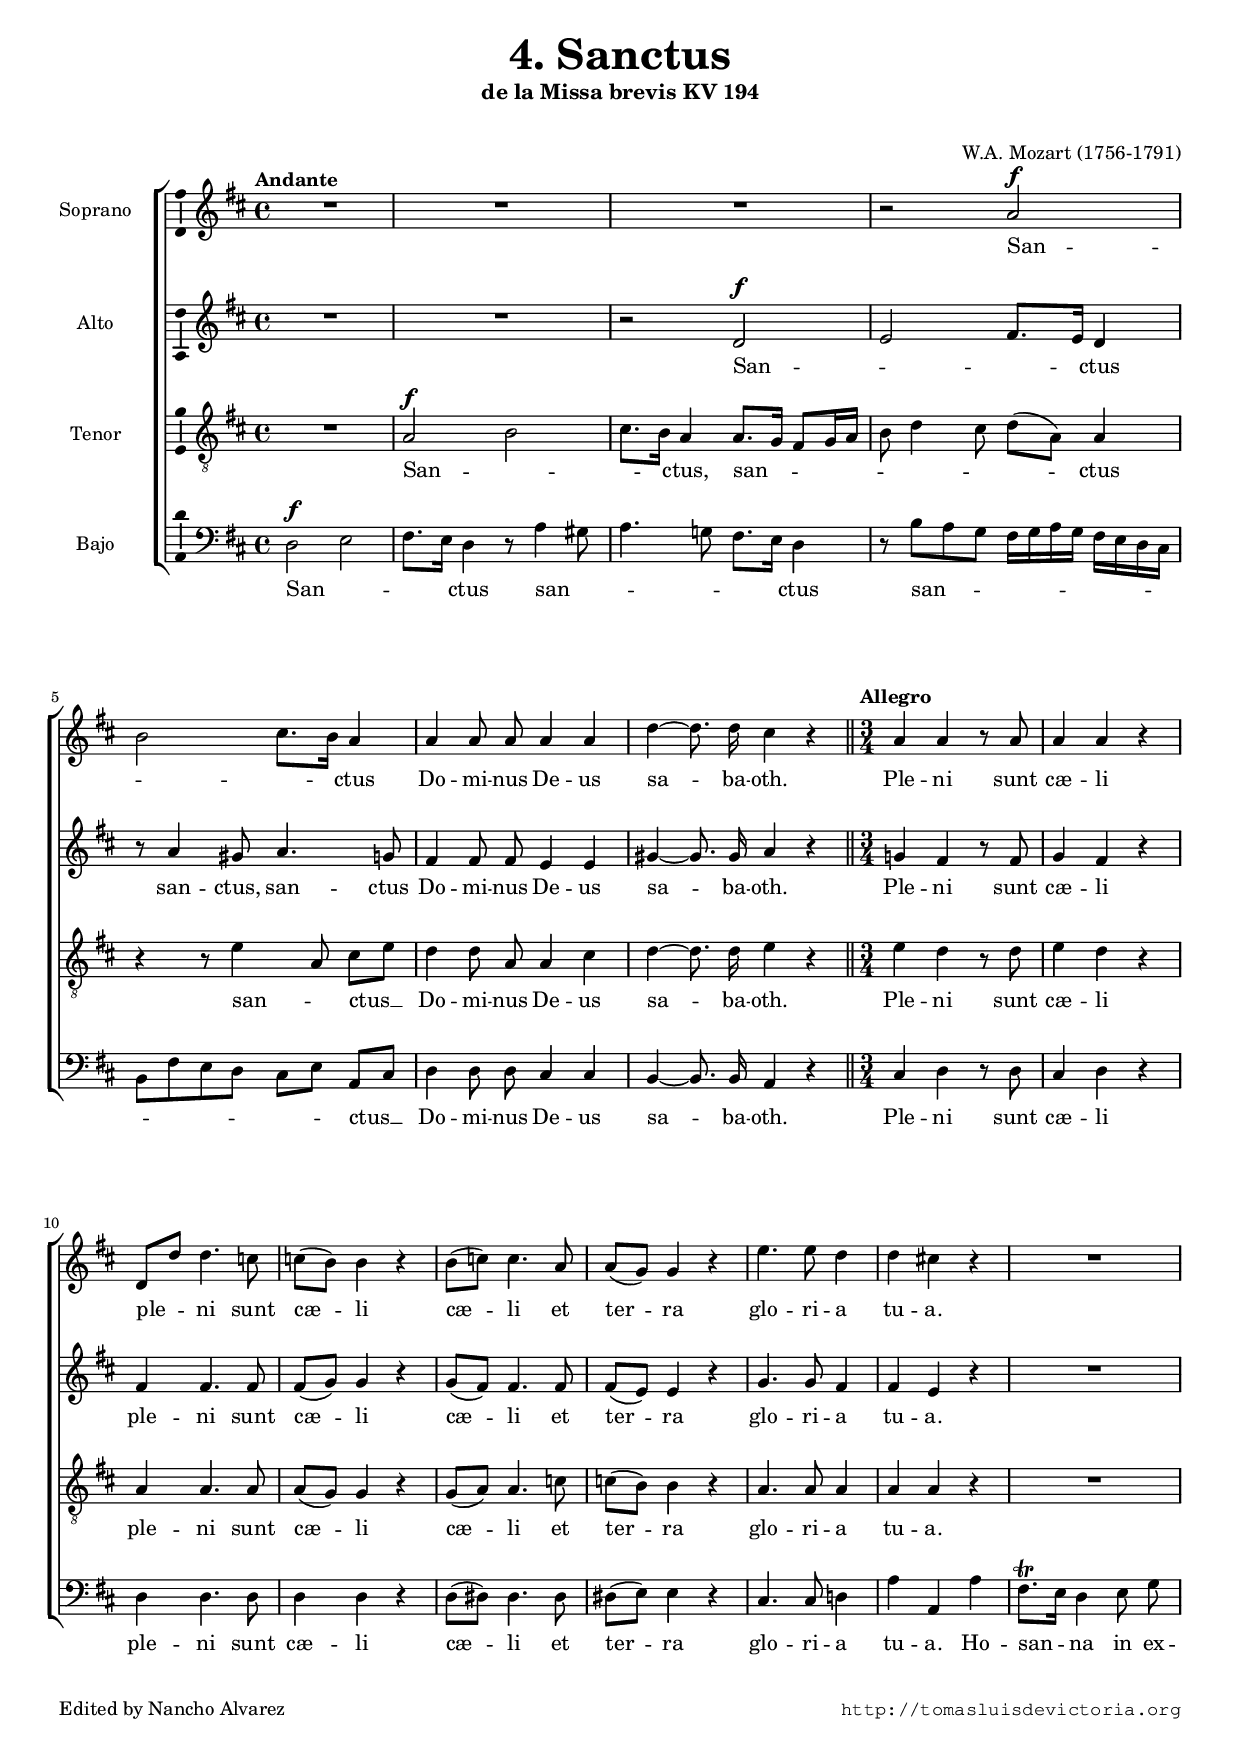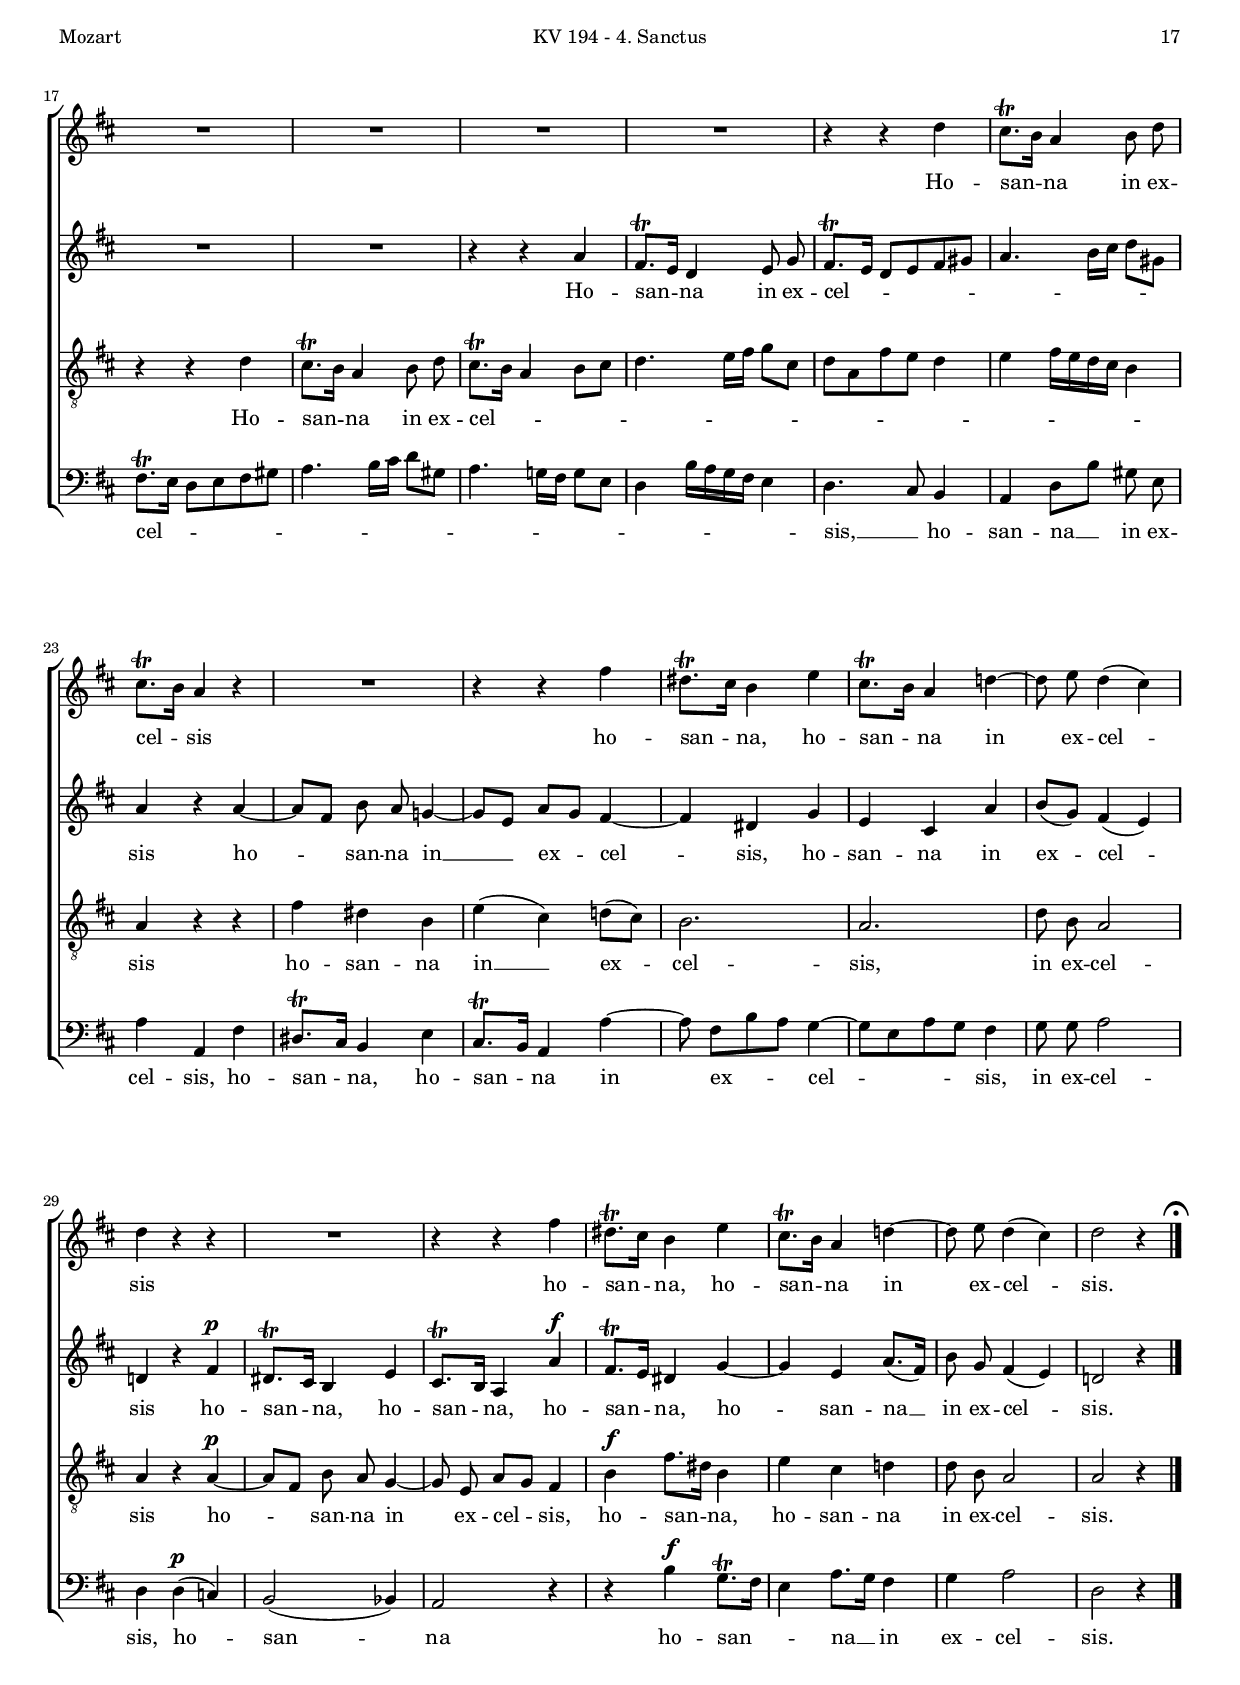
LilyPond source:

\version "2.18.0"

#(set-default-paper-size "a4")
#(set-global-staff-size 16.5)
#(ly:set-option 'point-and-click #f)
%mobile -s15.5 -i1.5

ss=\once \set suggestAccidentals = ##t
cresc=\markup{\italic "cresc."}
dim=\markup{\italic "dim."}
rit=\markup{\italic "rit."}
italicas=\override LyricText.font-shape = #'italic
rectas=\override LyricText.font-shape = #'upright


htitle="KV 194 - 4. Sanctus"
hcomposer="Mozart"

\header {
	title=\markup{\fontsize #3 "4. Sanctus" }
	subtitle=\markup{"de la Missa brevis KV 194"}
	subsubtitle=" "
        composer="W.A. Mozart (1756-1791)"
        pdfauthor=\composer
	%opus="(-)"
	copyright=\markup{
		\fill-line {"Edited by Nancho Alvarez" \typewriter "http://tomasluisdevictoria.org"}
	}
%	tagline=""
}

global={\key d \major \time 4/4 \skip 1*7 \bar "||" \time 3/4
	\skip 1*3/4*28 \bar "|."
	\override Score.RehearsalMark.break-visibility = #begin-of-line-invisible
	\mark \markup {\smaller \musicglyph #"scripts.ufermata" }
}


cantus=\relative c''{
	\tempo \markup{"Andante"}
	R1*3
	r2 a2^\f
	b cis8.[ b16] a4
	a4 a8 a a4 a
	d4 ~ d8. d16 cis4 r4
	\tempo \markup{"Allegro"}
	a4 a r8 a 
	a4 a r
	d,8[ d'] d4. c8
	c8[( b]) b4 r
	b8[( c]) c4. a8
	a8[( g]) g4 r
	e'4. e8 d4 
	d cis! r
	R1*3/4*5
	r4 r d
	cis8.^\trill[ b16] a4 b8 d
	cis8.^\trill[ b16] a4 r
	R1*3/4
	r4 r fis'
	dis8.^\trill[ cis16] b4 e
	cis8.^\trill[ b16] a4 d! ~
	d8 e d4( cis)
	d4 r r
	R1*3/4
	r4 r fis 
	dis8.^\trill[ cis16] b4 e
	cis8.^\trill[ b16] a4 d! ~
	d8 e d4( cis) 
	d2 r4
}

altus=\relative c'{
	R1*2
	r2 d^\f
	e fis8.[ e16] d4
	r8 a'4 gis8 a4. g8
	fis4 fis8 fis e4 e
	gis4 ~ gis8. gis16 a4 r
	g!4 fis r8 fis
	g4 fis r
	fis fis4. fis8
	fis8[( g]) g4 r
	g8[( fis]) fis4. fis8
	fis8[( e)] e4 r
	g4. g8 fis4
	fis e r
	R1*3/4*3
	r4 r a
	fis8.^\trill[ e16] d4 e8 g
	fis8.^\trill[ e16] d8[ e fis gis]
	a4. b16[ cis] d8[ gis,]
	a4 r a ~
	a8[ fis] b8 a g!4 ~
	g8[ e] a[ g] fis4 ~
	fis dis g
	e cis a'
	b8[( g]) fis4( e)
	d! r fis^\p
	dis8.^\trill[ cis16] b4 e
	cis8.^\trill[ b16] a4 a'^\f
	fis8.^\trill[ e16] dis4 g4 ~
	g e
	a8.[( fis16]) b8 g fis4( e)
	d!2 r4
}

tenor=\relative c'{
	R1
	a2^\f b
	cis8.[ b16] a4 a8.[ g16] fis8[ g16 a]
	b8 d4 cis8 d8[( a)] a4
	r4 r8 e'4 a,8 cis8[ e]
	d4 d8 a a4 cis
	d4 ~ d8. d16 e4 r
	e4 d r8 d
	e4 d r
	a4 a4. a8
	a8[( g)] g4 r
	g8[( a]) a4. c8
	c8[( b]) b4 r
	a4. a8 a4
	a a r
	R1*3/4
	r4 r d
	cis8.^\trill[ b16] a4 b8 d
	cis8.^\trill[ b16] a4 b8[ cis]
	d4. e16[ fis] g8[ cis,]
	d8[ a fis' e] d4
	e fis16[ e d cis] b4
	a4 r r
	fis' dis b 
	e( cis) d!8[( cis])
	b2.
	a
	d8 b a2
	a4 r a^\p ~
	a8[ fis] b8 a g4 ~
	g8 e a8[ g] fis4
	b^\f fis'8.[ dis16] b4
	e cis d!
	d8 b a2
	a2 r4
}

bassus=\relative c{
	d2^\f e
	fis8.[ e16] d4 r8 a'4 gis8
	a4. g!8 fis8.[ e16] d4
	r8 b'[ a g] fis16[ g a g] fis[ e d cis]
	b8[ fis' e d] cis[ e] a,[ cis]
	d4 d8 d cis4 cis
	b4 ~ b8. b16 a4 r
	cis4 d r8 d 
	cis4 d r
	d4 d4. d8
	d4 d r
	d8[( dis]) dis4. dis8
	dis8[( e]) e4 r
	cis4. cis8 d!4
	a'4 a, a'
	fis8.^\trill[ e16] d4 e8 g
	fis8.^\trill[ e16] d8[ e fis gis]
	a4. b16[ cis] d8[ gis,]
	a4. g!16[ fis] g8[ e]
	d4 b'16[ a g fis] e4
	d4. cis8 b4
	a d8[ b'] gis e
	a4 a, fis'
	dis8.^\trill[ cis16] b4 e
	cis8.^\trill[ b16] a4 a' ~
	a8 fis[ b a] g4 ~
	g8[ e a g] fis4
	g8 g a2
	d,4 d^\p( c)
	b2( bes4)
	a2 r4
	r b'^\f g8.^\trill[ fis16] e4
	a8.[ g16] fis4
	g a2
	d,2 r4
}


textocantus=\lyricmode{
San -- _ _ ctus
Do -- mi -- nus De -- us sa -- ba -- oth.
Ple -- ni sunt cæ -- li
ple -- ni sunt cæ -- li
cæ -- li et ter -- ra
glo -- ri -- a tu -- a.
Ho -- san -- na in ex -- cel -- sis
ho -- san -- na,
ho -- san -- na in ex -- cel -- sis
ho -- san -- na,
ho -- san -- na in ex -- cel -- sis.
}

textoaltus=\lyricmode{
San -- _ _ ctus
san -- ctus, san -- ctus Do -- mi -- nus De -- us sa -- ba -- oth.
Ple -- ni sunt cæ -- li
ple -- ni sunt cæ -- li
cæ -- li et ter -- ra
glo -- ri -- a tu -- a.
Ho -- san -- na in ex -- cel -- _ _ _ _ sis
ho -- san -- na in __ ex -- cel -- sis,
ho -- san -- na in ex -- cel -- sis
ho -- san -- na,
ho -- san -- na,
ho -- san -- na,
ho -- san -- na __ in ex -- cel -- sis.
}

textotenor=\lyricmode{
San -- _ _ ctus,
san -- _ _ _ _ _ ctus
san -- _ ctus __ Do -- mi -- nus De -- us sa -- ba -- oth.
Ple -- ni sunt cæ -- li
ple -- ni sunt cæ -- li
cæ -- li et ter -- ra
glo -- ri -- a tu -- a.
Ho -- san -- na in ex -- cel -- _ _ _ _ _ _ _ _ _ _ sis
ho -- san -- na in __ ex -- cel -- sis,
in ex -- cel -- sis
ho -- san -- na in ex -- cel -- sis,
ho -- san -- na,
ho -- san -- na
in ex -- cel -- sis.
}

textobassus=\lyricmode{
San -- _ _ ctus
san -- _ _ _ _ ctus
san -- _ _ _ _ ctus __
Do -- mi -- nus De -- us sa -- ba -- oth.
Ple -- ni sunt cæ -- li
ple -- ni sunt cæ -- li
cæ -- li et ter -- ra
glo -- ri -- a tu -- a.
Ho -- san -- na in ex -- cel -- _ _ _ _ _ _ _ _ _ _ sis, __ _
ho -- san -- na __ in ex -- cel -- sis,
ho -- san -- na,
ho -- san -- na
in ex -- cel -- sis,
in ex -- cel -- sis,
ho -- san -- na
ho -- san -- _ na __ in ex -- cel -- sis.
}


violin=\relative c'{
	\set autoBeaming = ##t
	d16^\f fis8 a fis d16 cis e8 g e cis16
	fis d8 fis a d b fis' e d16
	cis e8 b16 a e'8 g,16 fis a8 e16 d d'8 fis,16
	e b'8 g e g16 fis a8 cis,16 d fis8 d'16 ~
	d b8 fis' e d16 cis e8 b16 a a'8 g16
	fis a,8 fis16 d a''8 fis16 e e,8 cis16 a e''8 cis16
	d d,8 b16 gis b''8 d,16
	cis cis8 d e fis16
	<g a,>4 <fis a,>8 d,16 e fis8 a
	<g' a,>4 <fis a,>8 d,16 e fis8 a
	d,8( d') d4. c8
	c( b) b16( a b c) b8 b
	b( c) c-! c-! c( a)
	a( g) g g g g
	g g' g g fis fis
	<fis a,>4 <e a,> r
	R1*3/4*5
	r4 r d
	cis8.^\trill b16 a4 b8 d
	cis8.^\trill b16 a4 r
	r8 b'( b,) b-! b4
	r8 a'( a,) a-! fis'4
	dis8.^\trill cis16 b4 e
	cis8.^\trill b16 a4 d! ~
	d8 e d d cis cis
	d4 r r
	R1*3/4
	r4 r a' ~
	a8 fis( dis fis) g4 ~
	g8 e( cis e) a( d,!)
	b( e) d d cis cis
	d2 r4
}

violindos=\relative c'{
	\set autoBeaming = ##t
	d16^\f fis8 a fis d16 cis e8 g e cis16
	fis d8 fis a d b fis' e d16
	cis e8 b16 a e'8 g,16 fis a8 e16 d d'8 fis,16
	e b'8 g e g16 fis a8 cis,16 d fis8 d'16 ~
	d b8 fis' e d16 cis e8 b16 a a'8 g16
	fis a,8 fis16 d a''8 fis16 e e,8 cis16 a e''8 cis16
	d d,8 b16 gis b''8 d,16
	cis a8 b cis d16
	<e a,>4 d8 d,16 e fis8 a
	<e' a,>4 d8 d,16 e fis8 a
	d,( fis) fis4. a8
	fis8( g) g16( fis g a) g8 g
	g( a) a-! a-! a( fis)
	fis( e) e8 b4( bes8)
	a8 e'' e e d d
	d4 cis r
	R1*3/4*3
	r4 r4 a
	fis8.^\trill e16 d4 e8 g
	fis8.^\trill e16 d8 e fis gis
	a4. b16 cis d8 gis,
	a4 r a ~
	a8 fis b a g!4 ~
	g8 e a g fis4
	r8 b( b,) b-! b4
	r8 a'( a,) a-! a4
	b8 g' fis fis e e
	d4 r r
	R1*3/4
	r4 r fis'
	dis8.^\trill cis16 b4 e
	cis8.^\trill b16 a8( cis) d!( a)
	b( g) fis fis e e
	d2 r4
}

cello=\relative c{
	\set autoBeaming = ##t
	r8 d^\f fis d r a cis a
	r d fis d b d e e,
	a g' e cis d a' b fis
	g e a a,
	d a d fis16 e
	d8 b e e, a a' a, a'
	d, d d d cis cis cis cis
	b b b b a4 r
	cis4 d8 d16-! e-! fis8-! d-!
	cis4 d8 d16-! e-! fis8-! a-!
	d,8 d d d d d
	d d d d d d
	d( dis) dis dis dis dis
	dis( e) e e d d
	cis cis cis cis d d
	a'4 a, a' % desde este la hasta el divisi, todas las notas tienen -!, yo no se lo pongo
	fis8.^\trill e16 d4 e8 g
	fis8.^\trill e16
	<<{s4 d'4 cis8.^\trill[ b16] a4 b8[ d] cis8.^\trill[ b16] a4 } \\
	  {d,8[ e fis8 gis] a4. b16[ cis] d8[ gis,] a4. g!16[ fis]} >>
	  g8 e
	d4 b'16 a g fis e4
	d4. cis8 b4
	a d8 b' gis e
	a4 a, fis'
	dis8.^\trill cis16 b4 e
	cis8.^\trill b16 a4 a' ~
	a8 fis b a g4 ~
	g8 e a g fis4
	g a a,
	d d^\p( c)
	b2( bes4)
	a2 r4
	r b'^\f g8.^\trill fis16
	e4 a8. g16 fis4
	g a a,
	d2 r4
}


\score {
	%<<
\new ChoirStaff<<

	\new Staff <<\global
	\new Voice="v1" {
		\set Staff.instrumentName="Soprano " 
		\clef "treble"
		\cantus }
	\new Lyrics \lyricsto "v1" {\textocantus }
	>>

	
	\new Staff << \global
	\new Voice="v2" {
		\set Staff.instrumentName="Alto "
		\clef "treble" 
		\altus}
	\new Lyrics \lyricsto "v2" {\textoaltus }
	>>

	
	\new Staff <<\global
	\new Voice="v3" {
		\set Staff.instrumentName="Tenor "
		\clef "G_8"
		\tenor }
	\new Lyrics \lyricsto "v3" {\textotenor }
	>>
	

	\new Staff <<\global
	\new Voice="v4" {
		\set Staff.instrumentName="Bajo "
		\clef "bass" 
		\bassus }
	\new Lyrics \lyricsto "v4" {\textobassus }
	>>
	
>>

%{
	\new Staff <<\global
	\new Voice="v5" {
		\set Staff.instrumentName="Violin I " 
		\clef "treble"
		\violin }
	>>
	
	\new Staff <<\global
	\new Voice="v6" {
		\set Staff.instrumentName="Violin II " 
		\clef "treble"
		\violindos }
	>>
	
	\new Staff <<\global
	\new Voice="v7" {
		\set Staff.instrumentName="Cello " 
		\clef "bass"
		\cello }
	>>
>>
%}

\layout{ 
	\context {\Lyrics 
		\override VerticalAxisGroup.staff-affinity = #UP
		\override VerticalAxisGroup.nonstaff-relatedstaff-spacing =
			#'((basic-distance . 0) (minimum-distance . 0) (padding . 1))
		\override LyricText.font-size = #1.2
		\override LyricHyphen.minimum-distance = #0.5
	}
	\context {\Score 
		tempoHideNote = ##t
		\override BarNumber.padding = #2 
	}
	\context {\Voice 
		%melismaBusyProperties = #'()
		autoBeaming = ##f
	}
	\context {\Staff 
                %\RemoveEmptyStaves
                %\override VerticalAxisGroup.remove-first = ##t
		\override VerticalAxisGroup.staff-staff-spacing =
			#'((basic-distance . 11) (minimum-distance . 0) (padding . 1))
		\consists Ambitus_engraver 
		\override LigatureBracket.padding = #1
	}
}

%\midi { \mtempo }

}


\paper{
	evenHeaderMarkup=\markup  \fill-line { \fromproperty #'page:page-number-string \htitle \hcomposer }
	oddHeaderMarkup= \markup  \fill-line { \on-the-fly #not-first-page \hcomposer \on-the-fly #not-first-page \htitle \on-the-fly #not-first-page \fromproperty #'page:page-number-string }
	%system-count=20
	%page-count = 8
	ragged-last-bottom = ##f
	indent=1.8\cm
	system-system-spacing =
	#'((basic-distance . 19) (minimum-distance . 0) (padding . 5))
	top-system-spacing = % header
	#'((basic-distance . 10) (minimum-distance . 0) (padding . 0))
	last-bottom-spacing = % footer
	#'((basic-distance . 12) (minimum-distance . 0) (padding . 0))


first-page-number=16
oddHeaderMarkup=\markup \fill-line {\hcomposer \htitle \fromproperty #'page:page-number-string }
evenHeaderMarkup=\markup \fill-line {\on-the-fly #not-first-page \fromproperty #'page:page-number-string \on-the-fly #not-first-page \htitle \on-the-fly #not-first-page \hcomposer }
}